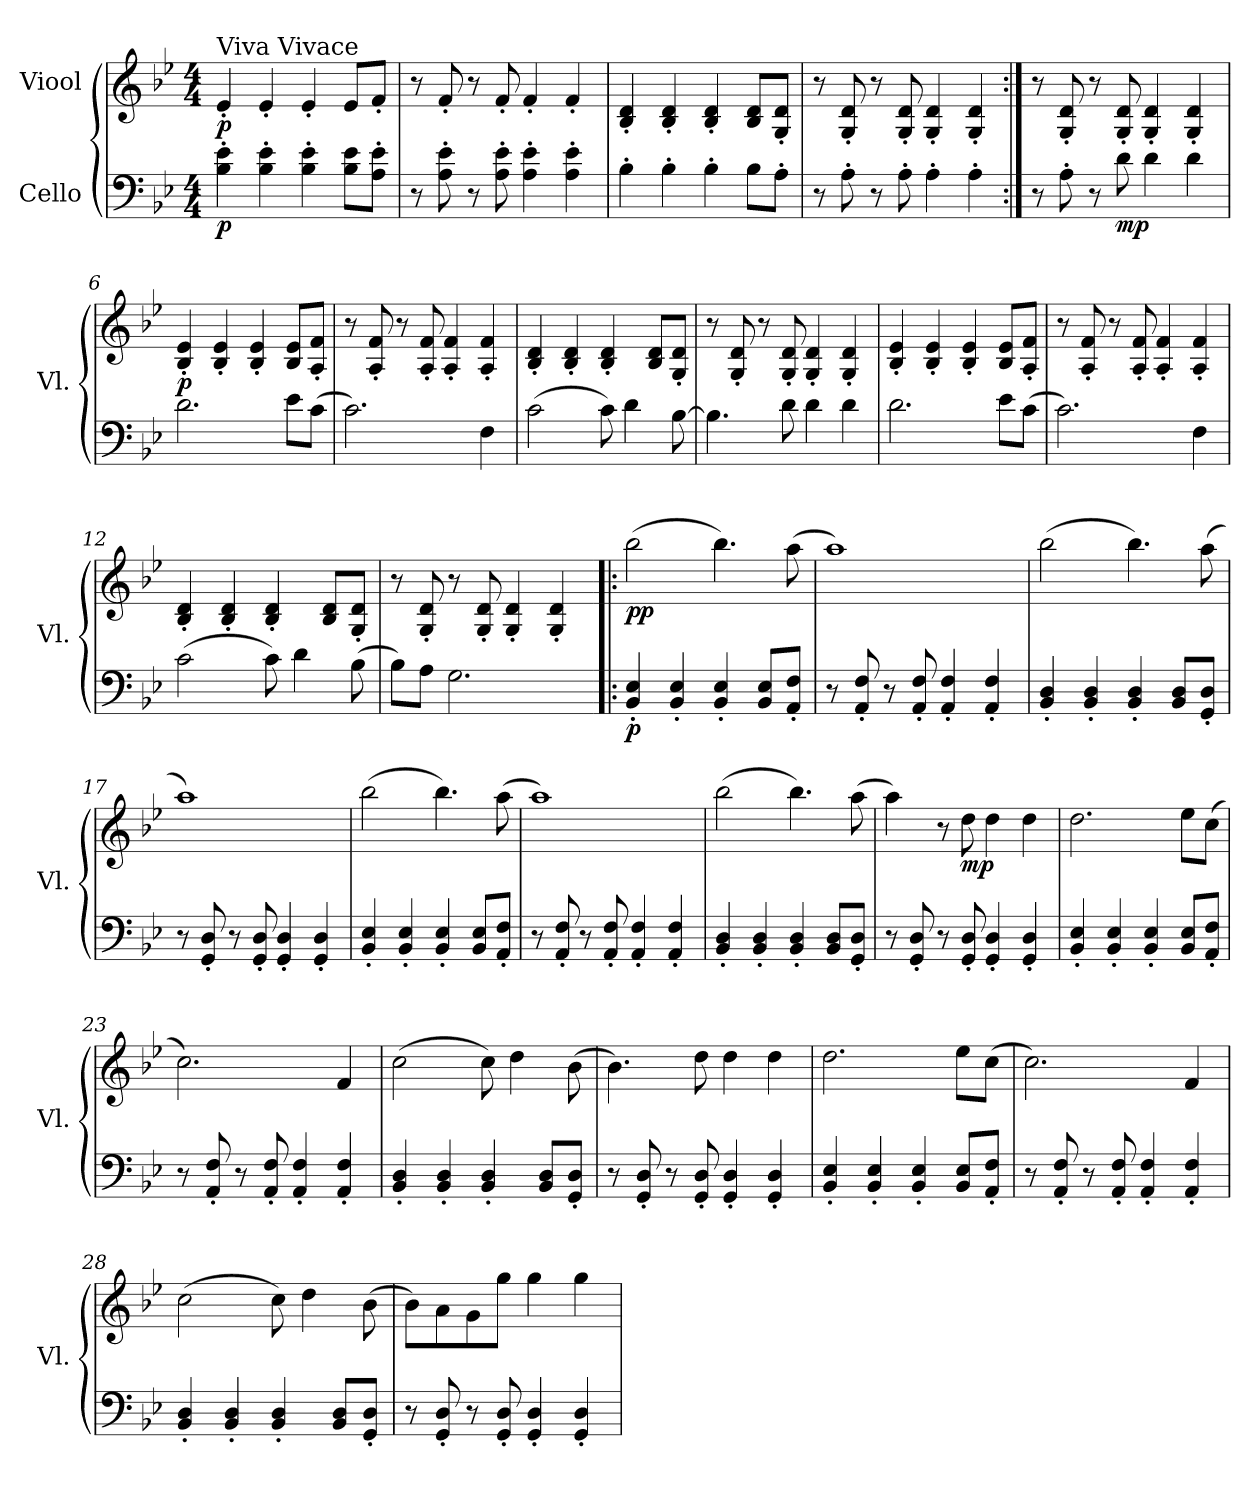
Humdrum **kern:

**kern	**dynam	**kern	**dynam
*part2	*part2	*part1	*part1
*staff2	*staff2	*staff1	*staff1
*I"Cello	*	*I"Viool	*
*	*	*I'Vl.	*
*clefF4	*	*clefG2	*
*k[b-e-]	*	*k[b-e-]	*
*M4/4	*	*M4/4	*
*MM133	*	*MM133	*
=1	=1	=1	=1
!	!	!LO:TX:a:t=Viva Vivace	!
!	!LO:DY:b	!	!LO:DY:b
4B-\' 4e-\'	p	4e-'/	p
4B-\' 4e-\'	.	4e-'/	.
4B-\' 4e-\'	.	4e-'/	.
8B-\ 8e-\L	.	8e-/L	.
8A\' 8e-\'J	.	8f'/J	.
=2	=2	=2	=2
8r	.	8r	.
8A\' 8e-\'	.	8f'/	.
8r	.	8r	.
8A\' 8e-\'	.	8f'/	.
4A\' 4e-\'	.	4f'/	.
4A\' 4e-\'	.	4f'/	.
=3	=3	=3	=3
4B-'\	.	4B-/' 4d/'	.
4B-'\	.	4B-/' 4d/'	.
4B-'\	.	4B-/' 4d/'	.
8B-\L	.	8B-/ 8d/L	.
8A'\J	.	8G/' 8d/'J	.
=4	=4	=4	=4
8r	.	8r	.
8A'\	.	8G/' 8d/'	.
8r	.	8r	.
8A'\	.	8G/' 8d/'	.
4A'\	.	4G/' 4d/'	.
4A'\	.	4G/' 4d/'	.
=5:|!	=5:|!	=5:|!	=5:|!
8r	.	8r	.
8A'\	.	8G/' 8d/'	.
8r	.	8r	.
!	!LO:DY:b	!	!
8d\	mp	8G/' 8d/'	.
4d\	.	4G/' 4d/'	.
4d\	.	4G/' 4d/'	.
!!LO:LB:g=z
=6	=6	=6	=6
!	!	!	!LO:DY:b
2.d\	.	4B-/' 4e-/'	p
.	.	4B-/' 4e-/'	.
.	.	4B-/' 4e-/'	.
8e-\L	.	8B-/ 8e-/L	.
(8c\J	.	8A/' 8f/'J	.
=7	=7	=7	=7
2.c\)	.	8r	.
.	.	8A/' 8f/'	.
.	.	8r	.
.	.	8A/' 8f/'	.
.	.	4A/' 4f/'	.
4F\	.	4A/' 4f/'	.
=8	=8	=8	=8
(2c\	.	4B-/' 4d/'	.
.	.	4B-/' 4d/'	.
8c\)	.	4B-/' 4d/'	.
4d\	.	.	.
.	.	8B-/ 8d/L	.
[8B-\	.	8G/' 8d/'J	.
=9	=9	=9	=9
4.B-\]	.	8r	.
.	.	8G/' 8d/'	.
.	.	8r	.
8d\	.	8G/' 8d/'	.
4d\	.	4G/' 4d/'	.
4d\	.	4G/' 4d/'	.
=10	=10	=10	=10
2.d\	.	4B-/' 4e-/'	.
.	.	4B-/' 4e-/'	.
.	.	4B-/' 4e-/'	.
8e-\L	.	8B-/ 8e-/L	.
(8c\J	.	8A/' 8f/'J	.
!!LO:LB:g=z
=11	=11	=11	=11
2.c\)	.	8r	.
.	.	8A/' 8f/'	.
.	.	8r	.
.	.	8A/' 8f/'	.
.	.	4A/' 4f/'	.
4F\	.	4A/' 4f/'	.
=12	=12	=12	=12
(2c\	.	4B-/' 4d/'	.
.	.	4B-/' 4d/'	.
8c\)	.	4B-/' 4d/'	.
4d\	.	.	.
.	.	8B-/ 8d/L	.
(8B-\	.	8G/' 8d/'J	.
=13	=13	=13	=13
8B-\L)	.	8r	.
8A\J	.	8G/' 8d/'	.
2.G\	.	8r	.
.	.	8G/' 8d/'	.
.	.	4G/' 4d/'	.
.	.	4G/' 4d/'	.
=14!|:	=14!|:	=14!|:	=14!|:
!	!LO:DY:b	!	!LO:DY:b
4BB-/' 4E-/'	p	(2bb-\	pp
4BB-/' 4E-/'	.	.	.
4BB-/' 4E-/'	.	4.bb-\)	.
8BB-/ 8E-/L	.	.	.
8AA/' 8F/'J	.	(8aa\	.
=15	=15	=15	=15
8r	.	1aa)	.
8AA/' 8F/'	.	.	.
8r	.	.	.
8AA/' 8F/'	.	.	.
4AA/' 4F/'	.	.	.
4AA/' 4F/'	.	.	.
!!LO:LB:g=z
=16	=16	=16	=16
4BB-/' 4D/'	.	(2bb-\	.
4BB-/' 4D/'	.	.	.
4BB-/' 4D/'	.	4.bb-\)	.
8BB-/ 8D/L	.	.	.
8GG/' 8D/'J	.	(8aa\	.
=17	=17	=17	=17
8r	.	1aa)	.
8GG/' 8D/'	.	.	.
8r	.	.	.
8GG/' 8D/'	.	.	.
4GG/' 4D/'	.	.	.
4GG/' 4D/'	.	.	.
=18	=18	=18	=18
4BB-/' 4E-/'	.	(2bb-\	.
4BB-/' 4E-/'	.	.	.
4BB-/' 4E-/'	.	4.bb-\)	.
8BB-/ 8E-/L	.	.	.
8AA/' 8F/'J	.	(8aa\	.
=19	=19	=19	=19
8r	.	1aa)	.
8AA/' 8F/'	.	.	.
8r	.	.	.
8AA/' 8F/'	.	.	.
4AA/' 4F/'	.	.	.
4AA/' 4F/'	.	.	.
=20	=20	=20	=20
4BB-/' 4D/'	.	(2bb-\	.
4BB-/' 4D/'	.	.	.
4BB-/' 4D/'	.	4.bb-\)	.
8BB-/ 8D/L	.	.	.
8GG/' 8D/'J	.	(8aa\	.
=21	=21	=21	=21
8r	.	4aa\)	.
8GG/' 8D/'	.	.	.
8r	.	8r	.
!	!	!	!LO:DY:b
8GG/' 8D/'	.	8dd\	mp
4GG/' 4D/'	.	4dd\	.
4GG/' 4D/'	.	4dd\	.
!!LO:LB:g=z
=22	=22	=22	=22
4BB-/' 4E-/'	.	2.dd\	.
4BB-/' 4E-/'	.	.	.
4BB-/' 4E-/'	.	.	.
8BB-/ 8E-/L	.	8ee-\L	.
8AA/' 8F/'J	.	(8cc\J	.
=23	=23	=23	=23
8r	.	2.cc\)	.
8AA/' 8F/'	.	.	.
8r	.	.	.
8AA/' 8F/'	.	.	.
4AA/' 4F/'	.	.	.
4AA/' 4F/'	.	4f/	.
=24	=24	=24	=24
4BB-/' 4D/'	.	(2cc\	.
4BB-/' 4D/'	.	.	.
4BB-/' 4D/'	.	8cc\)	.
.	.	4dd\	.
8BB-/ 8D/L	.	.	.
8GG/' 8D/'J	.	(8b-\	.
=25	=25	=25	=25
8r	.	4.b-\)	.
8GG/' 8D/'	.	.	.
8r	.	.	.
8GG/' 8D/'	.	8dd\	.
4GG/' 4D/'	.	4dd\	.
4GG/' 4D/'	.	4dd\	.
=26	=26	=26	=26
4BB-/' 4E-/'	.	2.dd\	.
4BB-/' 4E-/'	.	.	.
4BB-/' 4E-/'	.	.	.
8BB-/ 8E-/L	.	8ee-\L	.
8AA/' 8F/'J	.	(8cc\J	.
=27	=27	=27	=27
8r	.	2.cc\)	.
8AA/' 8F/'	.	.	.
8r	.	.	.
8AA/' 8F/'	.	.	.
4AA/' 4F/'	.	.	.
4AA/' 4F/'	.	4f/	.
!!LO:PB:g=z
=28	=28	=28	=28
4BB-/' 4D/'	.	(2cc\	.
4BB-/' 4D/'	.	.	.
4BB-/' 4D/'	.	8cc\)	.
.	.	4dd\	.
8BB-/ 8D/L	.	.	.
8GG/' 8D/'J	.	(8b-\	.
=29	=29	=29	=29
8r	.	8b-\L)	.
8GG/' 8D/'	.	8a\	.
8r	.	8g\	.
8GG/' 8D/'	.	8gg\J	.
4GG/' 4D/'	.	4gg\	.
4GG/' 4D/'	.	4gg\	.
=	=	=	=
*-	*-	*-	*-
